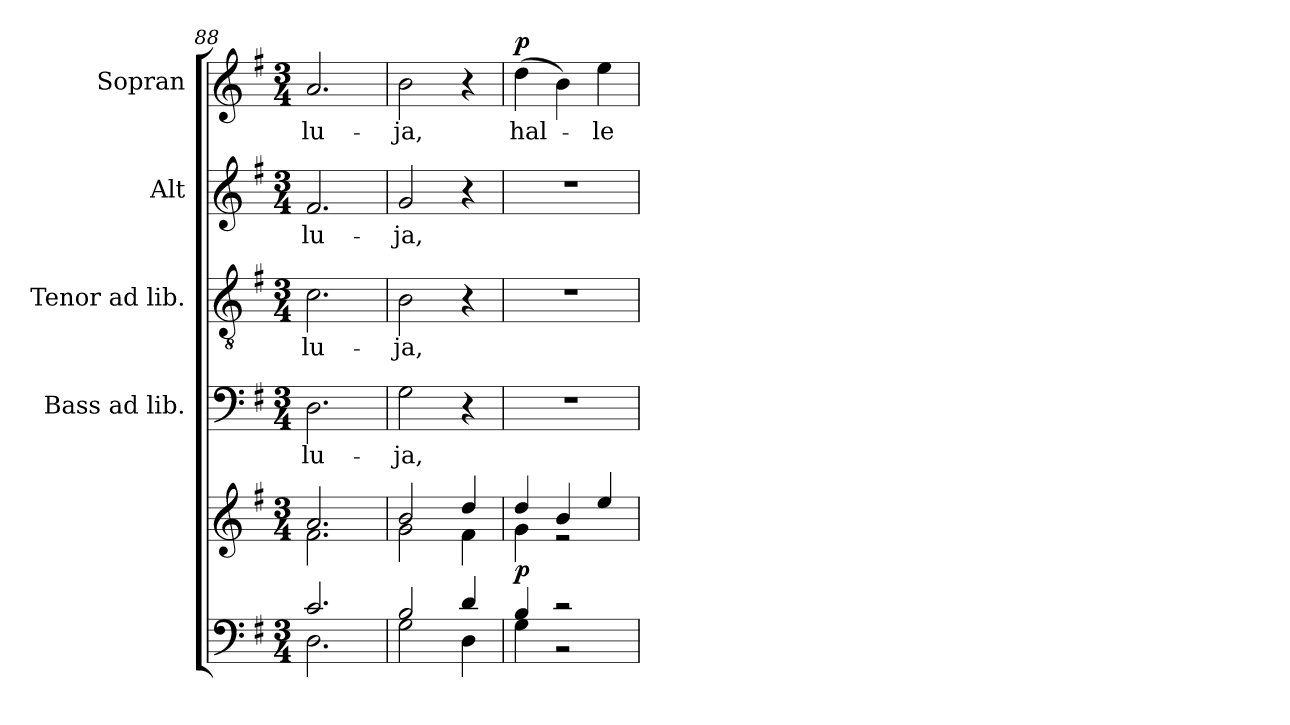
**kern	**kern	**dynam	**kern	**text	**kern	**text	**kern	**text	**kern	**text	**dynam
*part5	*part5	*part5	*part4	*part4	*part3	*part3	*part2	*part2	*part1	*part1	*part1
*staff6	*staff5	*staff5/6	*staff4	*staff4	*staff3	*staff3	*staff2	*staff2	*staff1	*staff1	*staff1
*	*	*	*I"Bass ad lib.	*	*I"Tenor ad lib.	*	*I"Alt	*	*I"Sopran	*	*
*	*	*	*I'B.	*	*I'T.	*	*I'A.	*	*I'S.	*	*
*clefF4	*clefG2	*	*clefF4	*	*clefGv2	*	*clefG2	*	*clefG2	*	*
*k[f#]	*k[f#]	*	*k[f#]	*	*k[f#]	*	*k[f#]	*	*k[f#]	*	*
*G:	*G:	*	*G:	*	*G:	*	*G:	*	*G:	*	*
*M3/4	*M3/4	*	*M3/4	*	*M3/4	*	*M3/4	*	*M3/4	*	*
=88	=88	=88	=88	=88	=88	=88	=88	=88	=88	=88	=88
*^	*^	*	*	*	*	*	*	*	*	*	*
!	!	!	!	!	!	!LO:LY:b	!	!LO:LY:b	!	!LO:LY:b	!	!LO:LY:b	!
2.c/	2.D\	2.a/	2.f#\	.	2.D\	-lu-	2.c\	-lu-	2.f#/	-lu-	2.a/	-lu-	.
=89	=89	=89	=89	=89	=89	=89	=89	=89	=89	=89	=89	=89	=89
!	!	!	!	!	!	!LO:LY:b	!	!LO:LY:b	!	!LO:LY:b	!	!LO:LY:b	!
2B/	2G\	2b/	2g\	.	2G\	-ja,	2B\	-ja,	2g/	-ja,	2b\	-ja,	.
4d/	4D\	4dd/	4f#\	.	4r	.	4r	.	4r	.	4r	.	.
=90	=90	=90	=90	=90	=90	=90	=90	=90	=90	=90	=90	=90	=90
!	!	!	!	!LO:DY:b	!	!	!	!	!	!	!	!LO:LY:b	!LO:DY:a
4B/	4G\	4dd/	4g\	p	2.r	.	2.r	.	2.r	.	(>4dd\	hal-	p
2r	2r	4b/	2re	.	.	.	.	.	.	.	4b\)	.	.
!	!	!	!	!	!	!	!	!	!	!	!	!LO:LY:b	!
.	.	4ee/	.	.	.	.	.	.	.	.	4ee\	-le-	.
*v	*v	*	*	*	*	*	*	*	*	*	*	*	*
*	*v	*v	*	*	*	*	*	*	*	*	*	*
=	=	=	=	=	=	=	=	=	=	=	=
*-	*-	*-	*-	*-	*-	*-	*-	*-	*-	*-	*-
